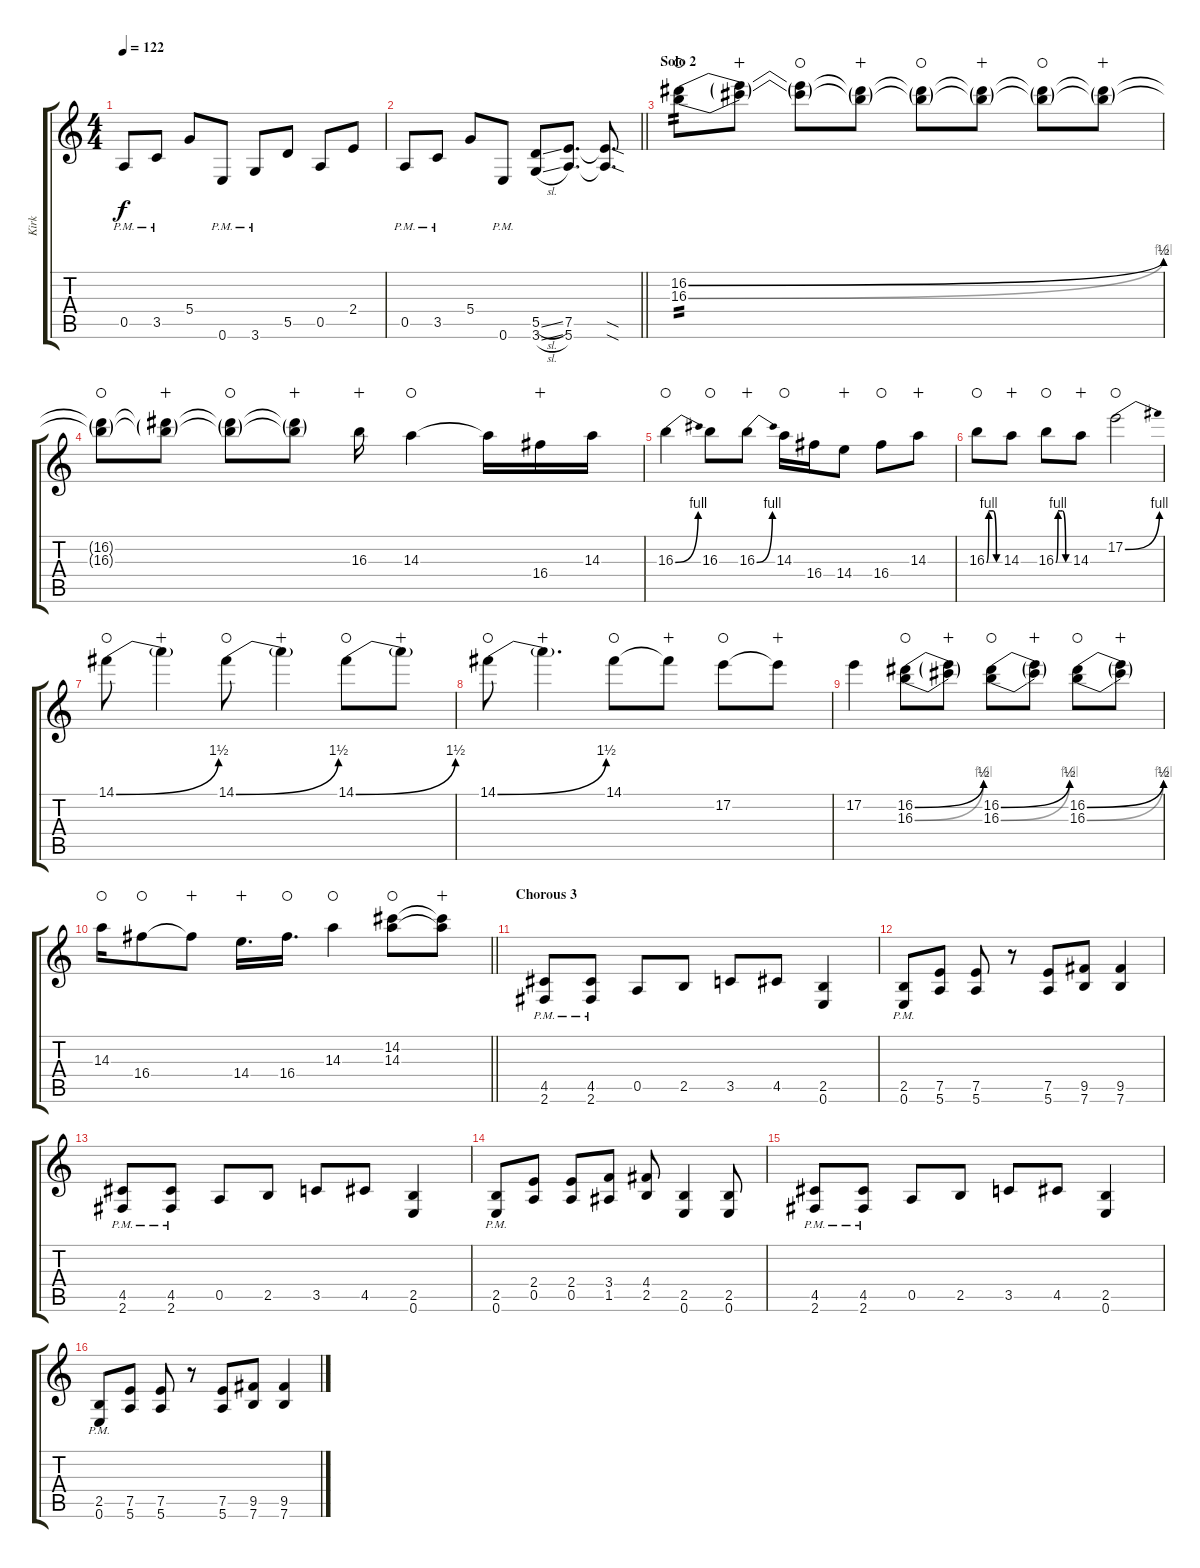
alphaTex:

\track ("Kirk" "Kirk") {instrument distortionguitar}
\staff {score tabs}
\tuning (E4 B3 G3 D3 A2 E2) {hide}
\ts (4 4)
\tempo 122
\clef g2
\ks c
0.5{pm}.8{dy f} 3.5{pm}.8 5.4.8 0.6{pm}.8 3.6{pm}.8 5.5.8 0.5.8 2.4.8 |
\barLineRight lightlight
0.5{pm}.8 3.5{pm}.8 5.4.8 0.6{pm}.8 (5.5{sl} 3.6{sl}).8 (7.5 5.6).8{d} (7.5{sod t} 5.6{sod t}).8{d} |
\section ("" "Solo 2")
(16.2{be (bend 0 0 60 2)} 16.3{be (bend 0 0 60 4)}).8{tp 2 waho} (16.2{t} 16.3{t}).8{wahc} (16.2{t} 16.3{t}).8{waho} (16.2{t} 16.3{t}).8{wahc} (16.2{t} 16.3{t}).8{waho} (16.2{t} 16.3{t}).8{wahc} (16.2{t} 16.3{t}).8{waho} (16.2{t} 16.3{t}).8{wahc} |
(16.2{t} 16.3{t}).8{waho} (16.2{t} 16.3{t}).8{wahc} (16.2{t} 16.3{t}).8{waho} (16.2{t} 16.3{t}).8{wahc} 16.3.16{wahc} 14.3.4{waho} 14.3{t}.16 16.4.16{wahc} 14.3.16 |
16.3{be (bend 0 0 60 4)}.4{waho} 16.3.8{waho} 16.3{be (bend 0 0 60 4)}.8{wahc} 14.3.16{waho} 16.4.16 14.4.8{wahc} 16.4.8{waho} 14.3.8{wahc} |
16.3{be (custom 0 0 10 4 20 4 30 4 45 0 60 0)}.8{waho} 14.3.8{wahc} 16.3{be (custom 0 0 10 4 20 4 30 4 45 0 60 0)}.8{waho} 14.3.8{wahc} 17.2{be (bend 0 0 60 4)}.2{waho} |
14.1{be (bend 0 0 60 6)}.8{waho} 14.1{t}.4{wahc} 14.1{be (bend 0 0 60 6)}.8{waho} 14.1{t}.4{wahc} 14.1{be (bend 0 0 60 6)}.8{waho} 14.1{t}.8{wahc} |
14.1{be (bend 0 0 60 6)}.8{waho} 14.1{t}.4{d wahc} 14.1.8{waho} 14.1{t}.8{wahc} 17.2.8{waho} 17.2{t}.8{wahc} |
17.2.4 (16.2{be (bend 0 0 60 2)} 16.3{be (bend 0 0 60 4)}).8{waho} (16.2{t} 16.3{t}).8{wahc} (16.2{be (bend 0 0 60 2)} 16.3{be (bend 0 0 60 4)}).8{waho} (16.2{t} 16.3{t}).8{wahc} (16.2{be (bend 0 0 60 2)} 16.3{be (bend 0 0 60 4)}).8{waho} (16.2{t} 16.3{t}).8{wahc} |
\barLineRight lightlight
14.3.16{waho} 16.4.8{waho} 16.4{t}.8{wahc} 14.4.16{d wahc} 16.4.16{d waho} 14.3.4{waho} (14.2 14.3).8{waho} (14.2{t} 14.3{t}).8{wahc} |
\section ("" "Chorous 3")
(4.5{pm} 2.6{pm}).8 (4.5{pm} 2.6{pm}).8 0.5.8 2.5.8 3.5.8 4.5.8 (2.5 0.6).4 |
(2.5{pm} 0.6{pm}).8 (7.5 5.6).8 (7.5 5.6).8 r.8 (7.5 5.6).8 (9.5 7.6).8 (9.5 7.6).4 |
(4.5{pm} 2.6{pm}).8 (4.5{pm} 2.6{pm}).8 0.5.8 2.5.8 3.5.8 4.5.8 (2.5 0.6).4 |
(2.5{pm} 0.6{pm}).8 (2.4 0.5).8 (2.4 0.5).8 (3.4 1.5).8 (4.4 2.5).8 (2.5 0.6).4 (2.5 0.6).8 |
(4.5{pm} 2.6{pm}).8 (4.5{pm} 2.6{pm}).8 0.5.8 2.5.8 3.5.8 4.5.8 (2.5 0.6).4 |
(2.5{pm} 0.6{pm}).8 (7.5 5.6).8 (7.5 5.6).8 r.8 (7.5 5.6).8 (9.5 7.6).8 (9.5 7.6).4
